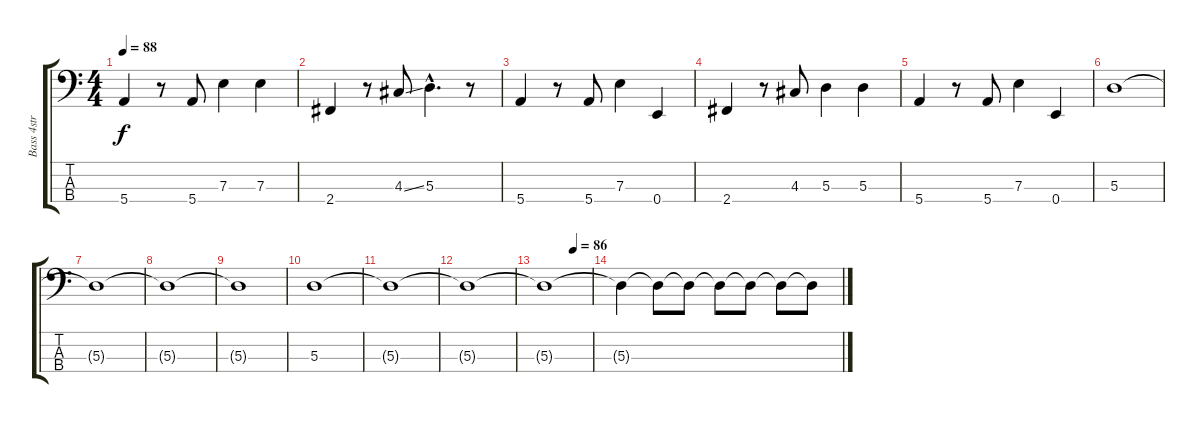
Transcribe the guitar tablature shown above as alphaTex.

\track ("Bass 4str" "Bass 4str") {instrument electricbassfinger}
\staff {score tabs}
\tuning (G2 D2 A1 E1) {hide}
\ts (4 4)
\tempo 88
\clef f4
\ks c
5.4.4{dy f} r.8 5.4.8 7.3.4 7.3.4 |
2.4.4 r.8 4.3{ss}.8 5.3{hac}.4{d} r.8 |
5.4.4 r.8 5.4.8 7.3.4 0.4.4 |
2.4.4 r.8 4.3.8 5.3.4 5.3.4 |
5.4.4 r.8 5.4.8 7.3.4 0.4.4 |
5.3.1 |
5.3{t}.1 |
5.3{t}.1 |
5.3{t}.1 |
5.3.1 |
5.3{t}.1 |
5.3{t}.1 |
\tempo (86 0.625)
5.3{t}.1 |
5.3{t}.4{volume 10} 5.3{t}.8{volume 8} 5.3{t}.8{volume 7} 5.3{t}.8{volume 5} 5.3{t}.8{volume 4} 5.3{t}.8{volume 3} 5.3{t}.8{volume 1}
